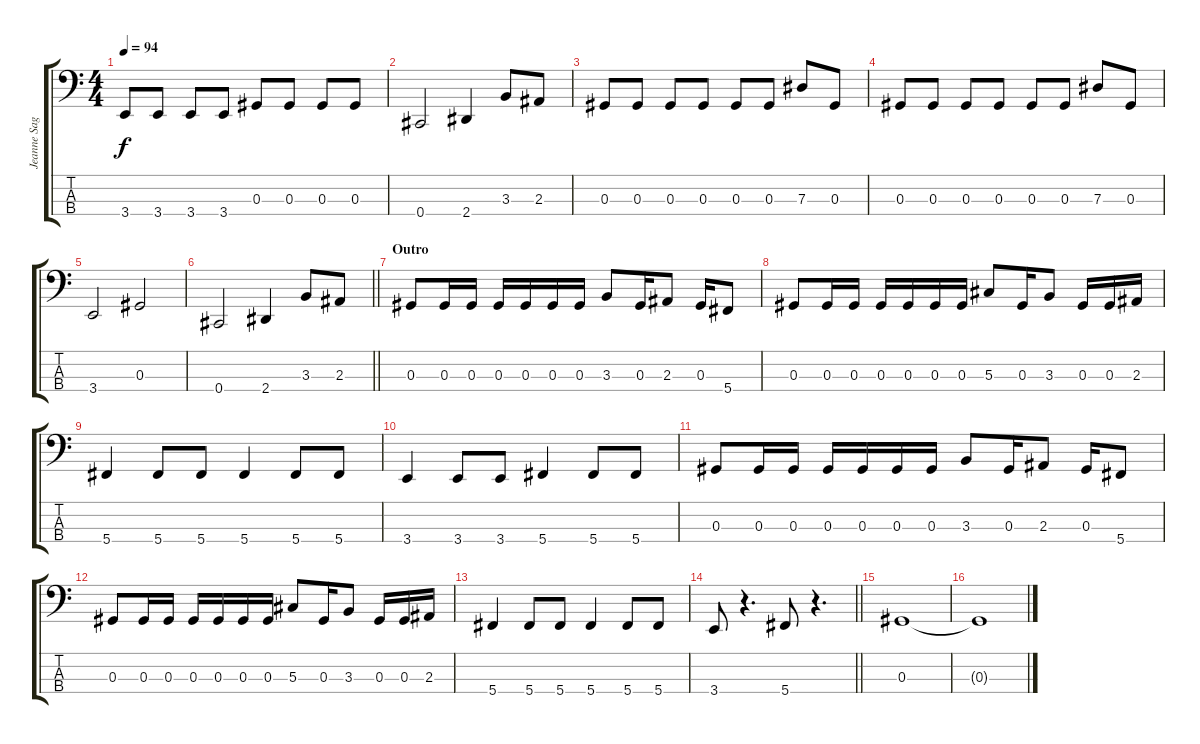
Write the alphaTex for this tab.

\track ("Jeanne Sagan" "Jeanne Sag") {instrument electricbassfinger}
\staff {score tabs}
\tuning (Gb2 Db2 Ab1 Db1) {hide}
\ts (4 4)
\tempo 94
\clef f4
\ks c
3.4.8{dy f} 3.4.8 3.4.8 3.4.8 0.3.8 0.3.8 0.3.8 0.3.8 |
0.4.2 2.4.4 3.3.8 2.3.8 |
0.3.8 0.3.8 0.3.8 0.3.8 0.3.8 0.3.8 7.3.8 0.3.8 |
0.3.8 0.3.8 0.3.8 0.3.8 0.3.8 0.3.8 7.3.8 0.3.8 |
3.4.2 0.3.2 |
\barLineRight lightlight
0.4.2 2.4.4 3.3.8 2.3.8 |
\section ("" "Outro")
0.3.8 0.3.16 0.3.16 0.3.16 0.3.16 0.3.16 0.3.16 3.3.8 0.3.16 2.3.8 0.3.16 5.4.8 |
0.3.8 0.3.16 0.3.16 0.3.16 0.3.16 0.3.16 0.3.16 5.3.8 0.3.16 3.3.8 0.3.16 0.3.16 2.3.16 |
5.4.4 5.4.8 5.4.8 5.4.4 5.4.8 5.4.8 |
3.4.4 3.4.8 3.4.8 5.4.4 5.4.8 5.4.8 |
0.3.8 0.3.16 0.3.16 0.3.16 0.3.16 0.3.16 0.3.16 3.3.8 0.3.16 2.3.8 0.3.16 5.4.8 |
0.3.8 0.3.16 0.3.16 0.3.16 0.3.16 0.3.16 0.3.16 5.3.8 0.3.16 3.3.8 0.3.16 0.3.16 2.3.16 |
5.4.4 5.4.8 5.4.8 5.4.4 5.4.8 5.4.8 |
\barLineRight lightlight
3.4.8 r.4{d} 5.4.8 r.4{d} |
0.3.1{volume 0} |
0.3{t}.1
